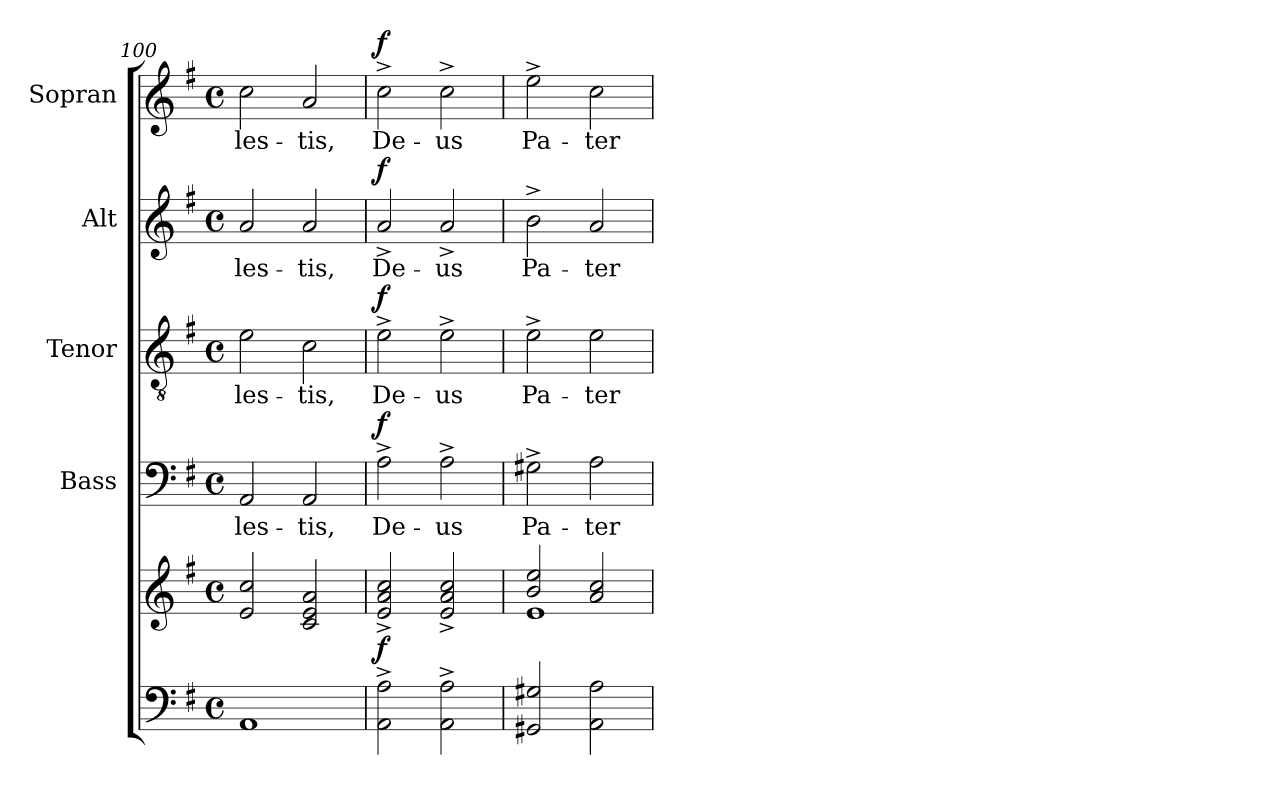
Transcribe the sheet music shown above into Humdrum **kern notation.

**kern	**kern	**dynam	**kern	**text	**dynam	**kern	**text	**dynam	**kern	**text	**dynam	**kern	**text	**dynam
*part5	*part5	*part5	*part4	*part4	*part4	*part3	*part3	*part3	*part2	*part2	*part2	*part1	*part1	*part1
*staff6	*staff5	*staff5/6	*staff4	*staff4	*staff4	*staff3	*staff3	*staff3	*staff2	*staff2	*staff2	*staff1	*staff1	*staff1
*	*	*	*I"Bass	*	*	*I"Tenor	*	*	*I"Alt	*	*	*I"Sopran	*	*
*	*	*	*I'B.	*	*	*I'T.	*	*	*I'A.	*	*	*I'S.	*	*
*clefF4	*clefG2	*	*clefF4	*	*	*clefGv2	*	*	*clefG2	*	*	*clefG2	*	*
*k[f#]	*k[f#]	*	*k[f#]	*	*	*k[f#]	*	*	*k[f#]	*	*	*k[f#]	*	*
*G:	*G:	*	*G:	*	*	*G:	*	*	*G:	*	*	*G:	*	*
*M4/4	*M4/4	*	*M4/4	*	*	*M4/4	*	*	*M4/4	*	*	*M4/4	*	*
*met(c)	*met(c)	*	*met(c)	*	*	*met(c)	*	*	*met(c)	*	*	*met(c)	*	*
=100	=100	=100	=100	=100	=100	=100	=100	=100	=100	=100	=100	=100	=100	=100
!	!	!	!	!LO:LY:b	!	!	!LO:LY:b	!	!	!LO:LY:b	!	!	!LO:LY:b	!
1AA	2e/ 2cc/	.	2AA/	-les-	.	2e\	-les-	.	2a/	-les-	.	2cc\	-les-	.
!	!	!	!	!LO:LY:b	!	!	!LO:LY:b	!	!	!LO:LY:b	!	!	!LO:LY:b	!
.	2c/ 2e/ 2a/	.	2AA/	-tis,	.	2c\	-tis,	.	2a/	-tis,	.	2a/	-tis,	.
=101	=101	=101	=101	=101	=101	=101	=101	=101	=101	=101	=101	=101	=101	=101
!	!	!LO:DY:b	!	!LO:LY:b	!LO:DY:a	!	!LO:LY:b	!LO:DY:a	!	!LO:LY:b	!LO:DY:a	!	!LO:LY:b	!LO:DY:a
2AA\^> 2A\^>	2e/^< 2a/^< 2cc/^<	f	2A^>\	De-	f	2e^>\	De-	f	2a^>/	De-	f	2cc^>\	De-	f
!	!	!	!	!LO:LY:b	!	!	!LO:LY:b	!	!	!LO:LY:b	!	!	!LO:LY:b	!
2AA\^> 2A\^>	2e/^< 2a/^< 2cc/^<	.	2A^>\	-us	.	2e^>\	-us	.	2a^>/	-us	.	2cc^>\	-us	.
=102	=102	=102	=102	=102	=102	=102	=102	=102	=102	=102	=102	=102	=102	=102
*	*^	*	*	*	*	*	*	*	*	*	*	*	*	*
!	!	!	!	!	!LO:LY:b	!	!	!LO:LY:b	!	!	!LO:LY:b	!	!	!LO:LY:b	!
2GG#X/ 2G#X/	2b/ 2ee/	1e	.	2G#X^>\	Pa-	.	2e^>\	Pa-	.	2b^>\	Pa-	.	2ee^>\	Pa-	.
!	!	!	!	!	!LO:LY:b	!	!	!LO:LY:b	!	!	!LO:LY:b	!	!	!LO:LY:b	!
2AA\ 2A\	2a/ 2cc/	.	.	2A\	-ter	.	2e\	-ter	.	2a/	-ter	.	2cc\	-ter	.
*	*v	*v	*	*	*	*	*	*	*	*	*	*	*	*	*
=	=	=	=	=	=	=	=	=	=	=	=	=	=	=
*-	*-	*-	*-	*-	*-	*-	*-	*-	*-	*-	*-	*-	*-	*-
